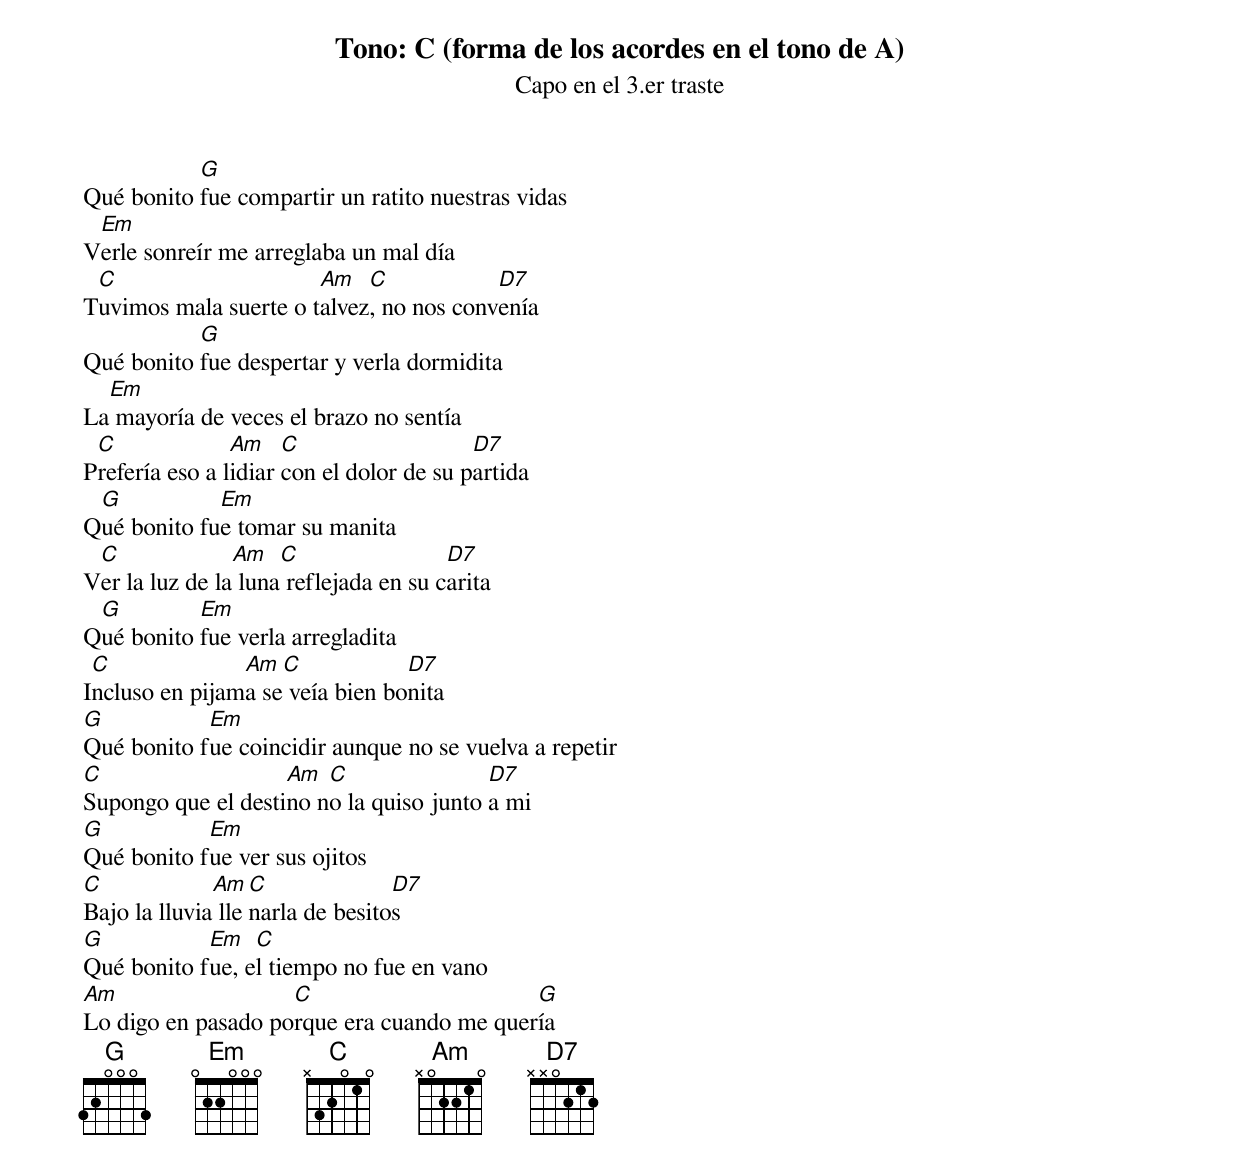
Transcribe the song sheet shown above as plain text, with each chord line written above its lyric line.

Tono: C (forma de los acordes en el tono de A)
Capo en el 3.er traste
           G
Qué bonito fue compartir un ratito nuestras vidas
 Em
Verle sonreír me arreglaba un mal día
 C                     Am   C            D7
Tuvimos mala suerte o talvez, no nos convenía
           G
Qué bonito fue despertar y verla dormidita
  Em
La mayoría de veces el brazo no sentía
 C              Am    C                   D7
Prefería eso a lidiar con el dolor de su partida
 G           Em
Qué bonito fue tomar su manita
 C              Am   C                 D7
Ver la luz de la luna reflejada en su carita
 G         Em
Qué bonito fue verla arregladita
 C              Am  C            D7
Incluso en pijama se veía bien bonita
G           Em
Qué bonito fue coincidir aunque no se vuelva a repetir
C                   Am  C                D7
Supongo que el destino no la quiso junto a mi
G           Em
Qué bonito fue ver sus ojitos
C             Am  C              D7
Bajo la lluvia llenarla de besitos
G           Em   C
Qué bonito fue, el tiempo no fue en vano
Am                  C                      G
Lo digo en pasado porque era cuando me quería
